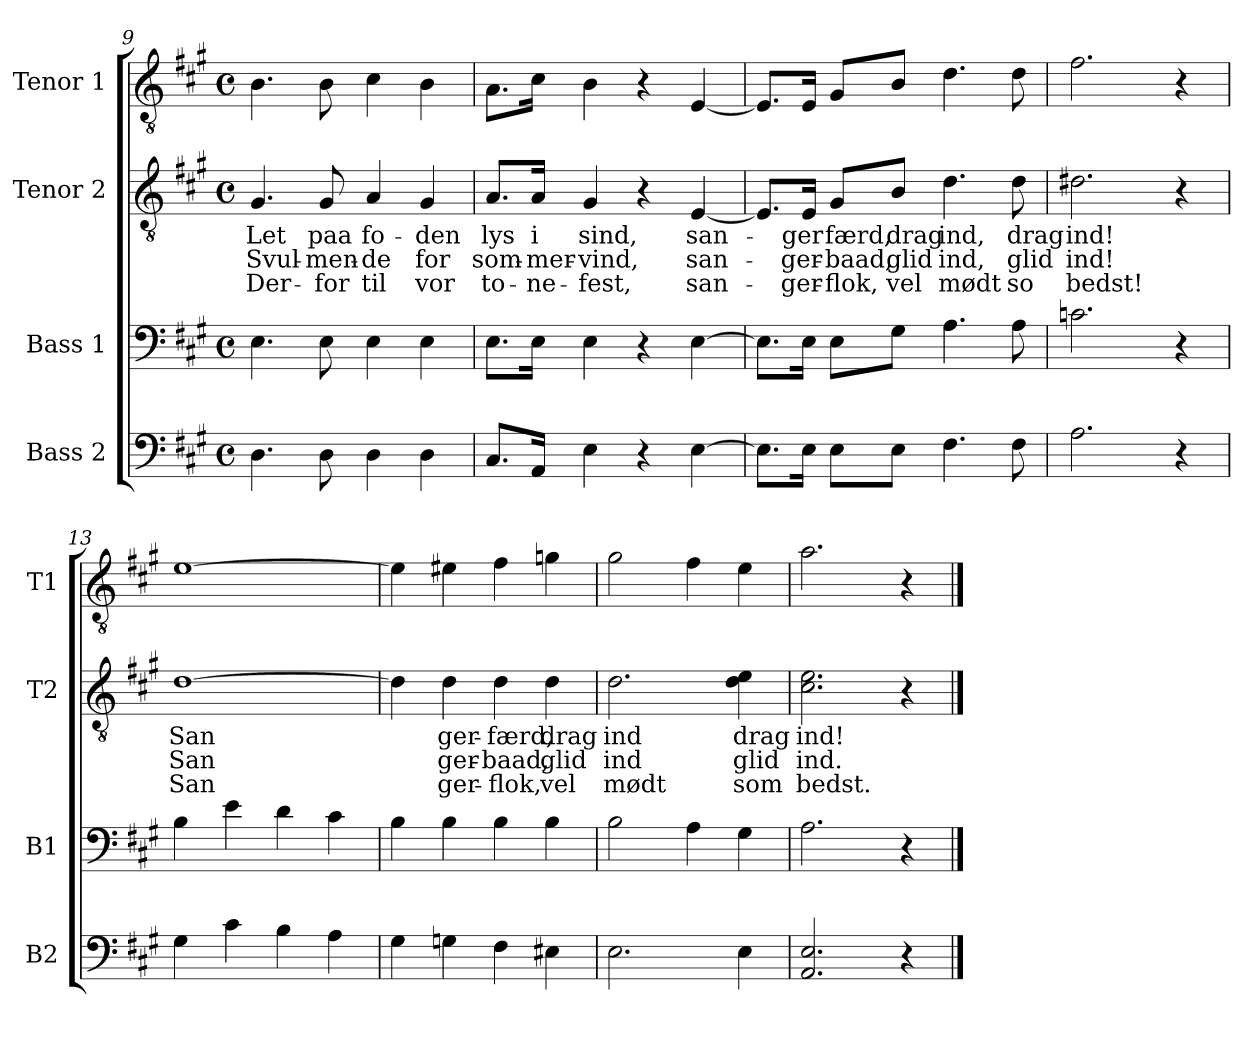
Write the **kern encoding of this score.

**kern	**kern	**kern	**text	**text	**text	**kern
*part4	*part3	*part2	*part2	*part2	*part2	*part1
*staff4	*staff3	*staff2	*staff2	*staff2	*staff2	*staff1
*I"Bass 2	*I"Bass 1	*I"Tenor 2	*	*	*	*I"Tenor 1
*I'B2	*I'B1	*I'T2	*	*	*	*I'T1
*clefF4	*clefF4	*clefGv2	*	*	*	*clefGv2
*k[f#c#g#]	*k[f#c#g#]	*k[f#c#g#]	*	*	*	*k[f#c#g#]
*M4/4	*M4/4	*M4/4	*	*	*	*M4/4
*met(c)	*met(c)	*met(c)	*	*	*	*met(c)
=9	=9	=9	=9	=9	=9	=9
!	!	!	!LO:LY:b	!LO:LY:b	!LO:LY:b	!
4.D\	4.E\	4.G#/	Let	Svul-	Der-	4.B\
!	!	!	!LO:LY:b	!LO:LY:b	!LO:LY:b	!
8D\	8E\	8G#/	paa	-men-	-for	8B\
!	!	!	!LO:LY:b	!LO:LY:b	!LO:LY:b	!
4D\	4E\	4A/	fo-	-de	til	4c#\
!	!	!	!LO:LY:b	!LO:LY:b	!LO:LY:b	!
4D\	4E\	4G#/	-den	for	vor	4B\
!!LO:LB:g=z
=10	=10	=10	=10	=10	=10	=10
!	!	!	!LO:LY:b	!LO:LY:b	!LO:LY:b	!
8.C#/L	8.E\L	8.A/L	lys	som-	to-	8.A\L
!	!	!	!LO:LY:b	!LO:LY:b	!LO:LY:b	!
16AA/Jk	16E\Jk	16A/Jk	i	-mer-	-ne-	16c#\Jk
!	!	!	!LO:LY:b	!LO:LY:b	!LO:LY:b	!
4E\	4E\	4G#/	sind,	-vind,	-fest,	4B\
4r	4r	4r	.	.	.	4r
!	!	!	!LO:LY:b	!LO:LY:b	!LO:LY:b	!
[4E\	[4E\	[4E/	san-	san-	san-	[4E/
=11	=11	=11	=11	=11	=11	=11
8.E\L]	8.E\L]	8.E/L]	.	.	.	8.E/L]
!	!	!	!LO:LY:b	!LO:LY:b	!LO:LY:b	!
16E\Jk	16E\Jk	16E/Jk	-ger	-ger-	-ger-	16E/Jk
!	!	!	!LO:LY:b	!LO:LY:b	!LO:LY:b	!
8E\L	8E\L	8G#/L	færd,	-baad,	-flok,	8G#/L
!	!	!	!LO:LY:b	!LO:LY:b	!LO:LY:b	!
8E\J	8G#\J	8B/J	drag	glid	vel	8B/J
!	!	!	!LO:LY:b	!LO:LY:b	!LO:LY:b	!
4.F#\	4.A\	4.d\	ind,	ind,	mødt	4.d\
!	!	!	!LO:LY:b	!LO:LY:b	!LO:LY:b	!
8F#\	8A\	8d\	drag	glid	so	8d\
=12	=12	=12	=12	=12	=12	=12
!	!	!	!LO:LY:b	!LO:LY:b	!LO:LY:b	!
2.A\	2.cn\	2.d#X\	ind!	ind!	bedst!	2.f#\
4r	4r	4r	.	.	.	4r
=13	=13	=13	=13	=13	=13	=13
!	!	!	!LO:LY:b	!LO:LY:b	!LO:LY:b	!
4G#\	4B\	[1d	San	San	San	[1e
4c#\	4e\	.	.	.	.	.
4B\	4d\	.	.	.	.	.
4A\	4c#\	.	.	.	.	.
!!LO:PB:g=z
=14	=14	=14	=14	=14	=14	=14
4G#\	4B\	4d\]	.	.	.	4e\]
!	!	!	!LO:LY:b	!LO:LY:b	!LO:LY:b	!
4Gn\	4B\	4d\	ger-	ger-	ger-	4e#X\
!	!	!	!LO:LY:b	!LO:LY:b	!LO:LY:b	!
4F#\	4B\	4d\	-færd,	-baad,	-flok,	4f#\
!	!	!	!LO:LY:b	!LO:LY:b	!LO:LY:b	!
4E#X\	4B\	4d\	drag	glid	vel	4gn\
=15	=15	=15	=15	=15	=15	=15
!	!	!	!LO:LY:b	!LO:LY:b	!LO:LY:b	!
2.E\	2B\	2.d\	ind	ind	mødt	2g#\
.	4A\	.	.	.	.	4f#\
!	!	!	!LO:LY:b	!LO:LY:b	!LO:LY:b	!
4E\	4G#\	4d\ 4e\	drag	glid	som	4e\
=16	=16	=16	=16	=16	=16	=16
!	!	!	!LO:LY:b	!LO:LY:b	!LO:LY:b	!
2.AA/ 2.E/	2.A\	2.c#\ 2.e\	ind!	ind.	bedst.	2.a\
4r	4r	4r	.	.	.	4r
==	==	==	==	==	==	==
*-	*-	*-	*-	*-	*-	*-
